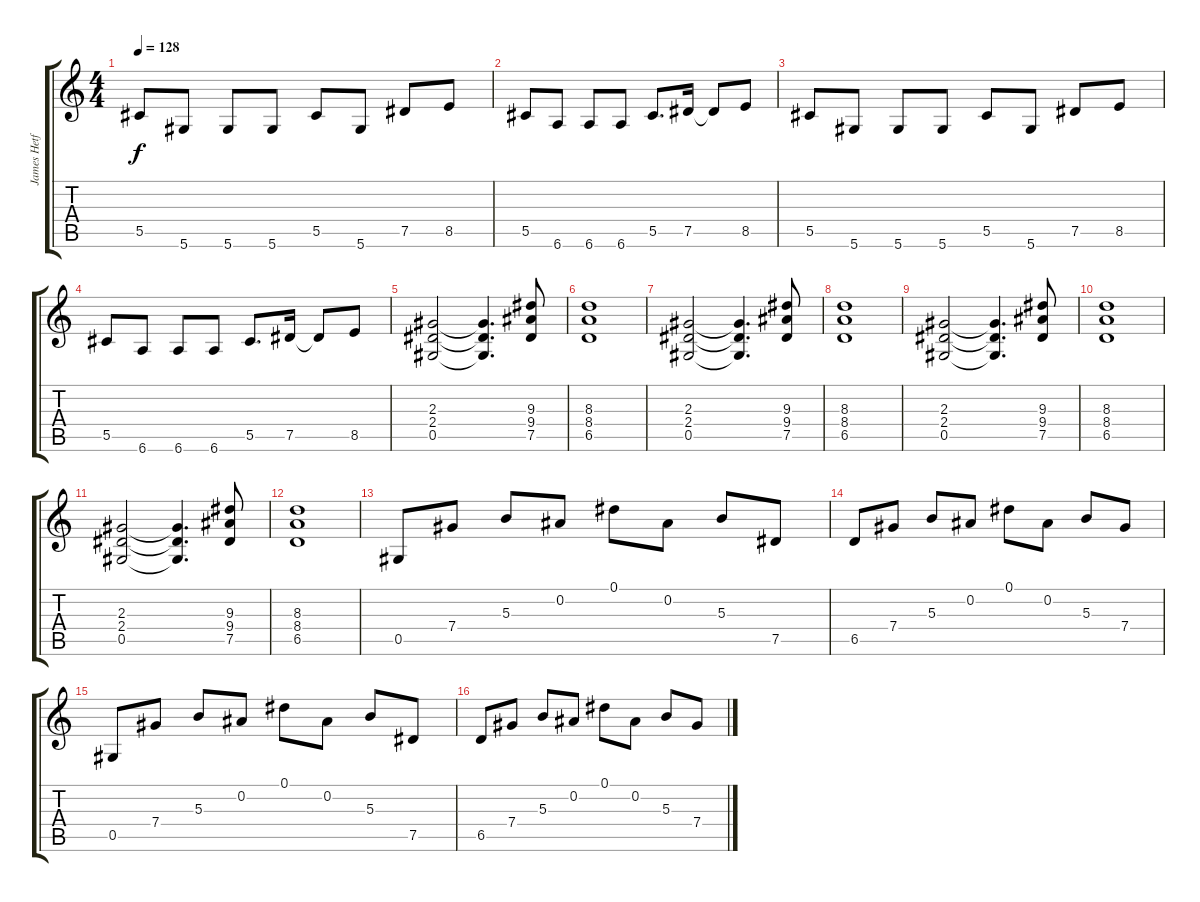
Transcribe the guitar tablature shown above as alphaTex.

\track ("James Hetfield" "James Hetf") {instrument electricguitarjazz}
\staff {score tabs}
\tuning (Eb4 Bb3 Gb3 Db3 Ab2 Eb2) {hide}
\ts (4 4)
\tempo 128
\clef g2
\ks c
5.5.8{dy f} 5.6.8 5.6.8 5.6.8 5.5.8 5.6.8 7.5.8 8.5.8 |
5.5.8 6.6.8 6.6.8 6.6.8 5.5.8{d} 7.5.16 7.5{t}.8 8.5.8 |
5.5.8 5.6.8 5.6.8 5.6.8 5.5.8 5.6.8 7.5.8 8.5.8 |
5.5.8 6.6.8 6.6.8 6.6.8 5.5.8{d} 7.5.16 7.5{t}.8 8.5.8 |
(2.3 2.4 0.5).2 (2.3{t} 2.4{t} 0.5{t}).4{d} (9.3 9.4 7.5).8 |
(8.3 8.4 6.5).1 |
(2.3 2.4 0.5).2 (2.3{t} 2.4{t} 0.5{t}).4{d} (9.3 9.4 7.5).8 |
(8.3 8.4 6.5).1 |
(2.3 2.4 0.5).2 (2.3{t} 2.4{t} 0.5{t}).4{d} (9.3 9.4 7.5).8 |
(8.3 8.4 6.5).1 |
(2.3 2.4 0.5).2 (2.3{t} 2.4{t} 0.5{t}).4{d} (9.3 9.4 7.5).8 |
(8.3 8.4 6.5).1 |
0.5.8 7.4.8 5.3.8 0.2.8 0.1.8 0.2.8 5.3.8 7.5.8 |
6.5.8 7.4.8 5.3.8 0.2.8 0.1.8 0.2.8 5.3.8 7.4.8 |
0.5.8 7.4.8 5.3.8 0.2.8 0.1.8 0.2.8 5.3.8 7.5.8 |
6.5.8 7.4.8 5.3.8 0.2.8 0.1.8 0.2.8 5.3.8 7.4.8
